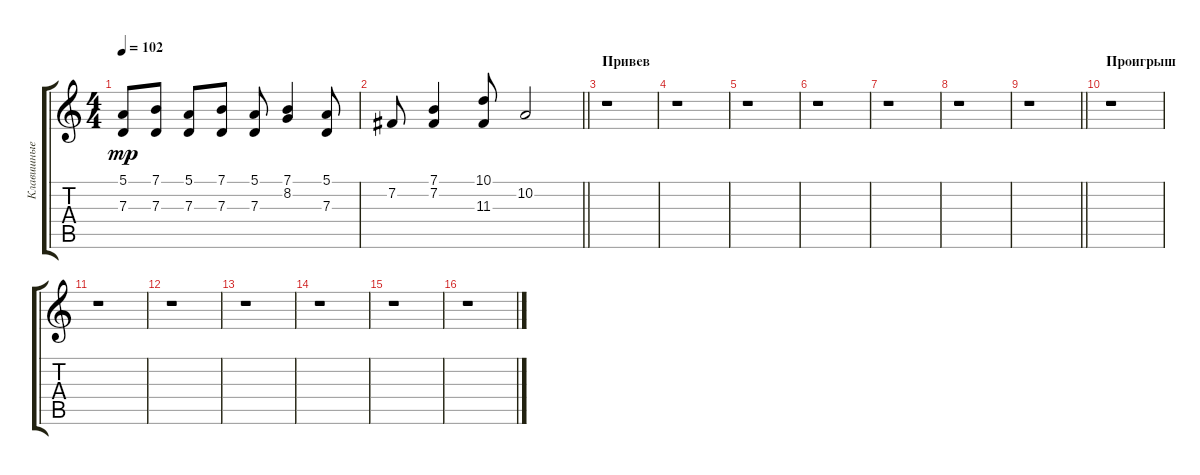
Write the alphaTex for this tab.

\track ("Клавишные" "Клавишные") {instrument rockorgan}
\staff {score tabs}
\tuning (E4 B3 G3 D3 A2 E2) {hide}
\ts (4 4)
\tempo 102
\clef g2
\ks c
(5.1 7.3).8{dy mp} (7.1 7.3).8 (5.1 7.3).8 (7.1 7.3).8 (5.1 7.3).8 (7.1 8.2).4 (5.1 7.3).8 |
\barLineRight lightlight
7.2.8 (7.1 7.2).4 (10.1 11.3).8 10.2.2 |
\section ("" "Привев")
r.1 |
r.1 |
r.1 |
r.1 |
r.1 |
r.1 |
\barLineRight lightlight
r.1 |
\section ("" "Проигрыш")
r.1 |
r.1 |
r.1 |
r.1 |
r.1 |
r.1 |
r.1
